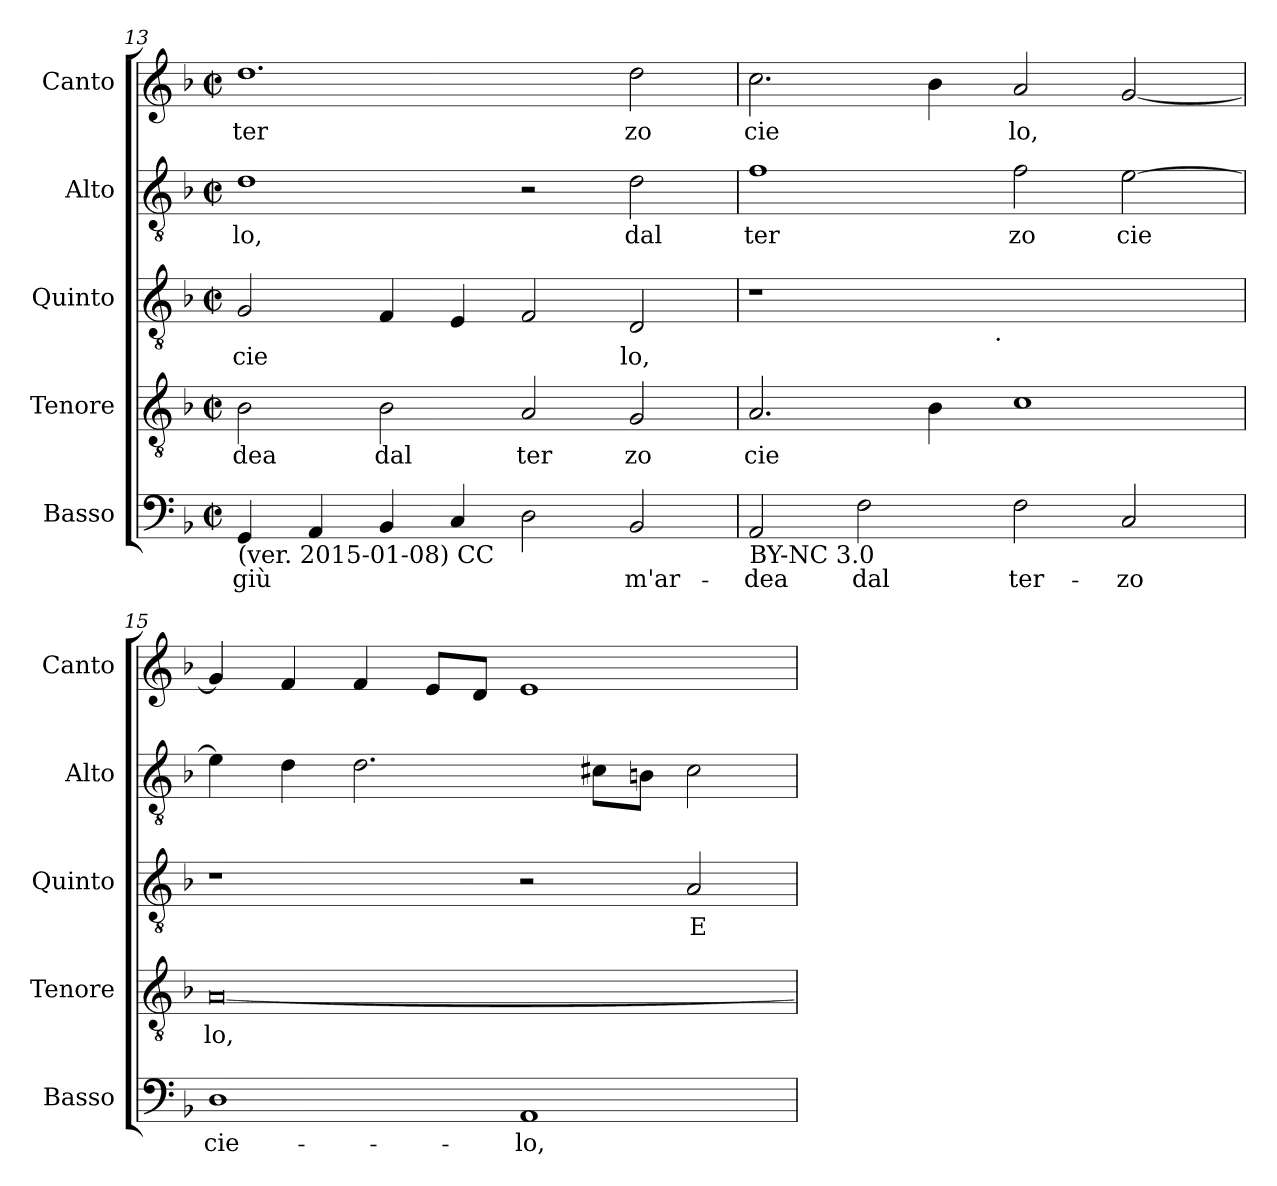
**kern	**text	**kern	**text	**kern	**text	**kern	**text	**kern	**text
*part5	*part5	*part4	*part4	*part3	*part3	*part2	*part2	*part1	*part1
*staff5	*staff5	*staff4	*staff4	*staff3	*staff3	*staff2	*staff2	*staff1	*staff1
*I"Basso	*	*I"Tenore	*	*I"Quinto	*	*I"Alto	*	*I"Canto	*
*I'Basso	*	*I'Tenore	*	*I'Quinto	*	*I'Alto	*	*I'Canto	*
*clefF4	*	*clefGv2	*	*clefGv2	*	*clefGv2	*	*clefG2	*
*k[b-]	*	*k[b-]	*	*k[b-]	*	*k[b-]	*	*k[b-]	*
*F:	*	*F:	*	*F:	*	*F:	*	*F:	*
*M2/2	*	*M2/2	*	*M2/2	*	*M2/2	*	*M2/2	*
*met(c|)	*	*met(c|)	*	*met(c|)	*	*met(c|)	*	*met(c|)	*
=13	=13	=13	=13	=13	=13	=13	=13	=13	=13
!LO:TX:b:t=(ver. 2015-01-08) CC	!	!	!	!	!	!	!	!	!
!	!LO:LY:b:cj	!	!LO:LY:b:cj	!	!LO:LY:b:cj	!	!LO:LY:b:cj	!	!LO:LY:b:cj
4GG/	giù	2B-\	dea	2G/	cie	1d	lo,	1.dd	ter
!	!LO:LY:b:cj	!	!	!	!	!	!	!	!
4AA/	.	.	.	.	.	.	.	.	.
!	!LO:LY:b:cj	!	!LO:LY:b:cj	!	!LO:LY:b:cj	!	!	!	!
4BB-/	.	2B-\	dal	4F/	.	.	.	.	.
!	!LO:LY:b:cj	!	!	!	!LO:LY:b:cj	!	!	!	!
4C/	.	.	.	4E/	.	.	.	.	.
!	!LO:LY:b:cj	!	!LO:LY:b:cj	!	!LO:LY:b:cj	!	!	!	!
2D\	.	2A/	ter	2F/	.	2r	.	.	.
!	!LO:LY:b:cj	!	!LO:LY:b:cj	!	!LO:LY:b:cj	!	!LO:LY:b:cj	!	!LO:LY:b:cj
2BB-/	m'ar-	2G/	zo	2D/	lo,	2d\	dal	2dd\	zo
=14	=14	=14	=14	=14	=14	=14	=14	=14	=14
!LO:TX:b:t=BY-NC 3.0	!	!	!	!	!	!	!	!	!
!	!LO:LY:b:cj	!	!LO:LY:b:cj	!	!	!	!LO:LY:b:cj	!	!LO:LY:b:cj
*	*	*	*	*^	*	*	*	*	*
2AA/	-dea	2.A/	cie	1r	2ryy	.	1f	ter	2.cc\	cie
!	!LO:LY:b:cj	!	!	!	!	!	!	!	!	!
2F\	dal	.	.	.	4...ryy	.	.	.	.	.
!	!	!	!LO:LY:b:cj	!	!	!	!	!	!	!LO:LY:b:cj
.	.	4B-\	.	.	.	.	.	.	4b-\	.
!	!	!	!	!	!LO:TX:b:t=.	!	!	!	!	!
.	.	.	.	.	1ryy	.	.	.	.	.
!	!LO:LY:b:cj	!	!LO:LY:b:cj	!	!	!	!	!LO:LY:b:cj	!	!LO:LY:b:cj
2F\	ter-	1c	.	1ryy	.	.	2f\	zo	2a/	lo,
!	!LO:LY:b:cj	!	!	!	!	!	!	!LO:LY:b:cj	!	!LO:LY:b:cj
2C/	-zo	.	.	.	.	.	[>2e\	cie	[>2g/	.
.	.	.	.	.	32ryy	.	.	.	.	.
!!LO:PB:g=z
=15	=15	=15	=15	=15	=15	=15	=15	=15	=15	=15
!	!LO:LY:b:cj	!	!LO:LY:b:cj	!	!	!	!	!LO:LY:b:cj	!	!LO:LY:b:cj
*	*	*	*	*v	*v	*	*	*	*	*
1D	cie-	[<0A	lo,	1r	.	4e\]	.	4g/]	.
!	!	!	!	!	!	!	!LO:LY:b:cj	!	!LO:LY:b:cj
.	.	.	.	.	.	4d\	.	4f/	.
!	!	!	!	!	!	!	!LO:LY:b:cj	!	!LO:LY:b:cj
.	.	.	.	.	.	2.d\	.	4f/	.
!	!	!	!	!	!	!	!	!	!LO:LY:b:cj
.	.	.	.	.	.	.	.	8e/L	.
!	!	!	!	!	!	!	!	!	!LO:LY:b:cj
.	.	.	.	.	.	.	.	8d/J	.
!	!LO:LY:b:cj	!	!	!	!	!	!	!	!LO:LY:b:cj
1AA	-lo,	.	.	2r	.	.	.	1e	.
!	!	!	!	!	!	!	!LO:LY:b:cj	!	!
.	.	.	.	.	.	8c#\L	.	.	.
!	!	!	!	!	!	!	!LO:LY:b:cj	!	!
.	.	.	.	.	.	8B\J	.	.	.
!	!	!	!	!	!LO:LY:b:cj	!	!LO:LY:b:cj	!	!
.	.	.	.	2A/	E	2c#\	.	.	.
=	=	=	=	=	=	=	=	=	=
*-	*-	*-	*-	*-	*-	*-	*-	*-	*-
